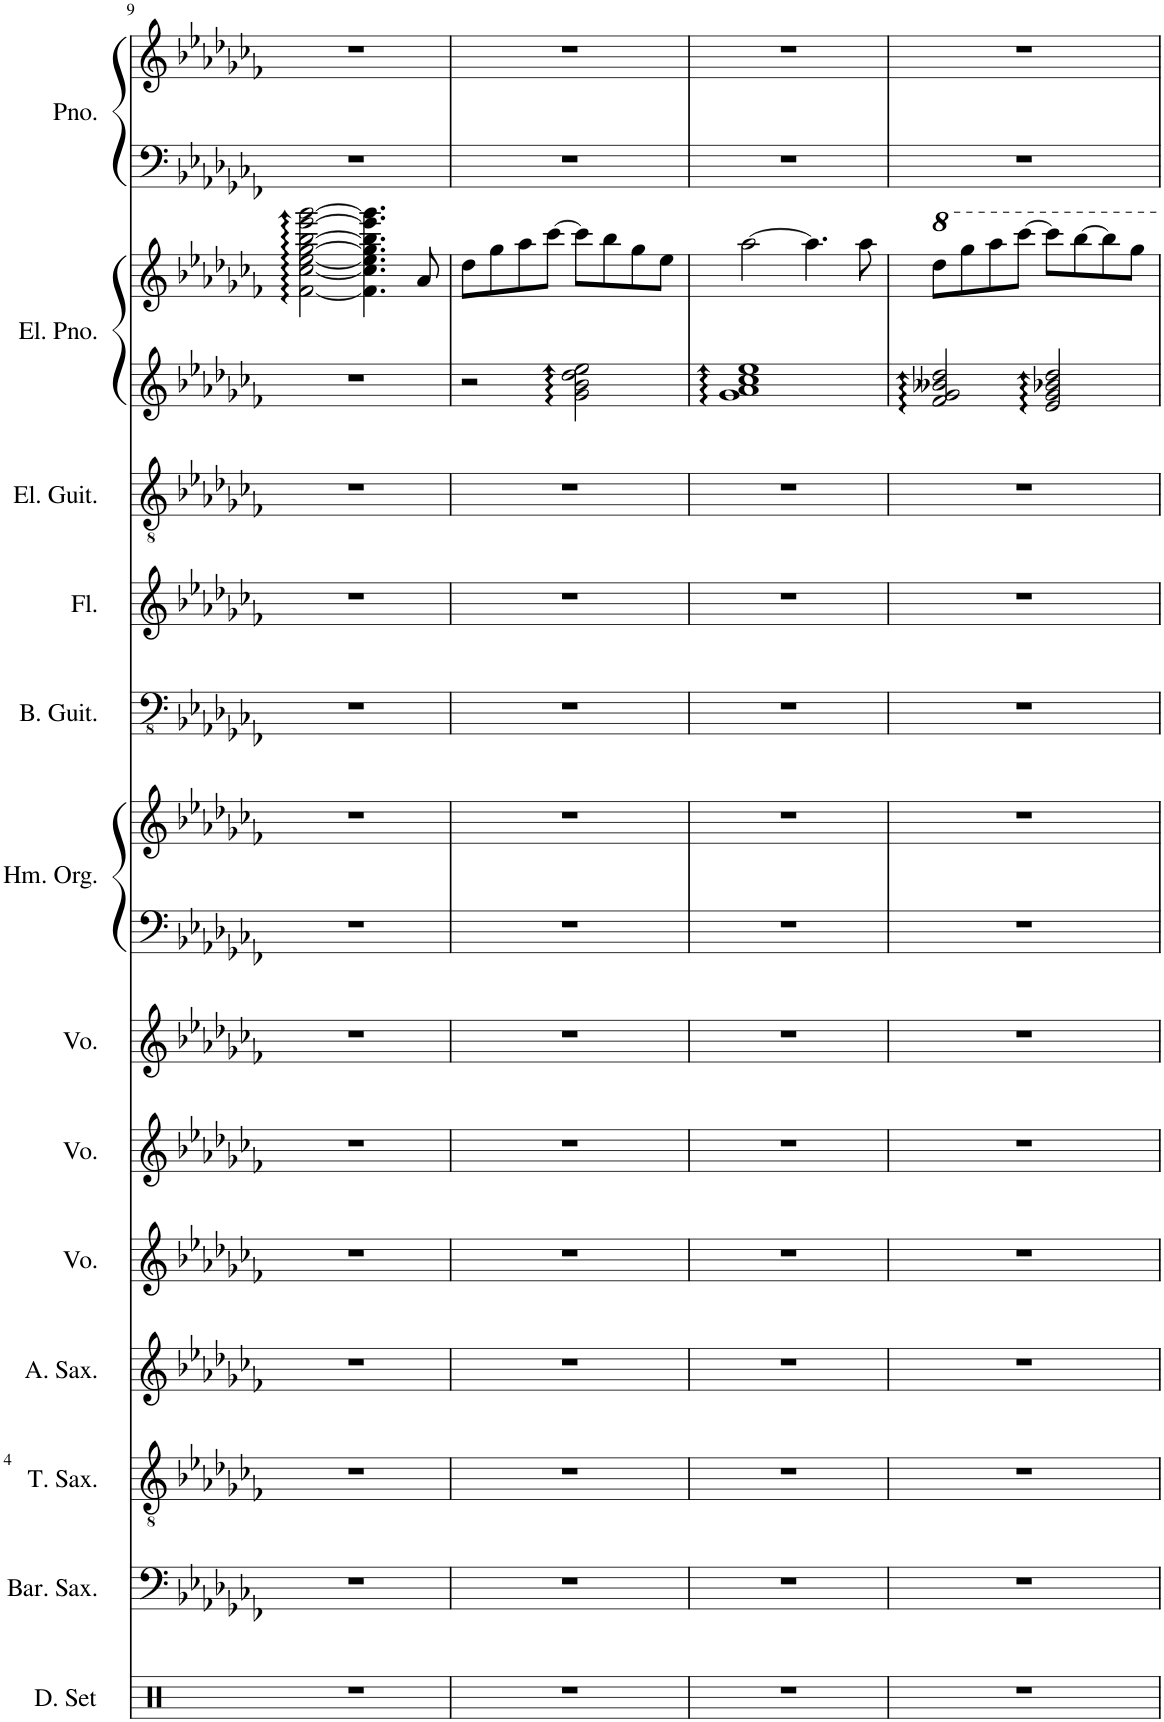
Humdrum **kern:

**kern	**kern	**kern	**kern	**kern	**kern	**kern	**kern	**kern	**kern	**kern	**kern	**kern	**kern	**kern	**kern
*part13	*part12	*part11	*part10	*part9	*part8	*part7	*part6	*part6	*part5	*part4	*part3	*part2	*part2	*part1	*part1
*staff16	*staff15	*staff14	*staff13	*staff12	*staff11	*staff10	*staff9	*staff8	*staff7	*staff6	*staff5	*staff4	*staff3	*staff2	*staff1
*I"Drumset	*I"Baritone Saxophone	*I"Tenor Saxophone	*I"Alto Saxophone	*I"Voice	*I"Voice	*I"Voice	*I"Hammond Organ	*	*I"Bass Guitar	*I"Flute	*I"Electric Guitar	*I"Electric Piano	*	*I"Piano	*
*I'D. Set	*I'Bar. Sax.	*I'T. Sax.	*I'A. Sax.	*I'Vo.	*I'Vo.	*I'Vo.	*I'Hm. Org.	*	*I'B. Guit.	*I'Fl.	*I'El. Guit.	*I'El. Pno.	*	*I'Pno.	*
!!LO:PB:g=z
*clefX	*clefF4	*clefGv2	*clefG2	*clefG2	*clefG2	*clefG2	*clefF4	*clefG2	*clefFv4	*clefG2	*clefGv2	*clefG2	*clefG2	*clefF4	*clefG2
*	*ITrd12c21	*ITrd8c14	*ITrd5c9	*	*	*	*	*	*	*	*	*	*	*	*
*k[]	*k[b-e-a-d-g-c-f-]	*k[b-e-a-d-g-c-f-]	*k[b-e-a-d-g-c-f-]	*k[b-e-a-d-g-c-f-]	*k[b-e-a-d-g-c-f-]	*k[b-e-a-d-g-c-f-]	*k[b-e-a-d-g-c-f-]	*k[b-e-a-d-g-c-f-]	*k[b-e-a-d-g-c-f-]	*k[b-e-a-d-g-c-f-]	*k[b-e-a-d-g-c-f-]	*k[b-e-a-d-g-c-f-]	*k[b-e-a-d-g-c-f-]	*k[b-e-a-d-g-c-f-]	*k[b-e-a-d-g-c-f-]
*M4/4	*M4/4	*M4/4	*M4/4	*M4/4	*M4/4	*M4/4	*M4/4	*M4/4	*M4/4	*M4/4	*M4/4	*M4/4	*M4/4	*M4/4	*M4/4
=9	=9	=9	=9	=9	=9	=9	=9	=9	=9	=9	=9	=9	=9	=9	=9
1r	1r	1r	1r	1r	1r	1r	1r	1r	1r	1r	1r	1r	[2f-\ [2cc-\ [2ee-\ [2gg-\ [2bb-\ [2eee-\ [2ggg-\	1r	1r
.	.	.	.	.	.	.	.	.	.	.	.	.	4.f-\] 4.cc-\] 4.ee-\] 4.gg-\] 4.bb-\] 4.eee-\] 4.ggg-\]	.	.
.	.	.	.	.	.	.	.	.	.	.	.	.	8a-/	.	.
=10	=10	=10	=10	=10	=10	=10	=10	=10	=10	=10	=10	=10	=10	=10	=10
1r	1r	1r	1r	1r	1r	1r	1r	1r	1r	1r	1r	2r	8dd-\L	1r	1r
.	.	.	.	.	.	.	.	.	.	.	.	.	8gg-\	.	.
.	.	.	.	.	.	.	.	.	.	.	.	.	8aa-\	.	.
.	.	.	.	.	.	.	.	.	.	.	.	.	[8ccc-\J	.	.
.	.	.	.	.	.	.	.	.	.	.	.	2g-\ 2b-\ 2dd-\ 2ee-\	8ccc-\L]	.	.
.	.	.	.	.	.	.	.	.	.	.	.	.	8bb-\	.	.
.	.	.	.	.	.	.	.	.	.	.	.	.	8gg-\	.	.
.	.	.	.	.	.	.	.	.	.	.	.	.	8ee-\J	.	.
=11	=11	=11	=11	=11	=11	=11	=11	=11	=11	=11	=11	=11	=11	=11	=11
1r	1r	1r	1r	1r	1r	1r	1r	1r	1r	1r	1r	1g- 1a- 1cc- 1ee-	[2aa-\	1r	1r
.	.	.	.	.	.	.	.	.	.	.	.	.	4.aa-\]	.	.
.	.	.	.	.	.	.	.	.	.	.	.	.	8aa-\	.	.
=12	=12	=12	=12	=12	=12	=12	=12	=12	=12	=12	=12	=12	=12	=12	=12
1r	1r	1r	1r	1r	1r	1r	1r	1r	1r	1r	1r	2f-/ 2g-/ 2b--X/ 2dd-/	8ddd-\L	1r	1r
.	.	.	.	.	.	.	.	.	.	.	.	.	8ggg-\	.	.
.	.	.	.	.	.	.	.	.	.	.	.	.	8aaa-\	.	.
.	.	.	.	.	.	.	.	.	.	.	.	.	[8cccc-\J	.	.
.	.	.	.	.	.	.	.	.	.	.	.	2e-/ 2g-/ 2b-X/ 2dd-/	8cccc-\L]	.	.
.	.	.	.	.	.	.	.	.	.	.	.	.	[8bbb-\	.	.
.	.	.	.	.	.	.	.	.	.	.	.	.	8bbb-\]	.	.
.	.	.	.	.	.	.	.	.	.	.	.	.	8ggg-\J	.	.
=	=	=	=	=	=	=	=	=	=	=	=	=	=	=	=
*-	*-	*-	*-	*-	*-	*-	*-	*-	*-	*-	*-	*-	*-	*-	*-
